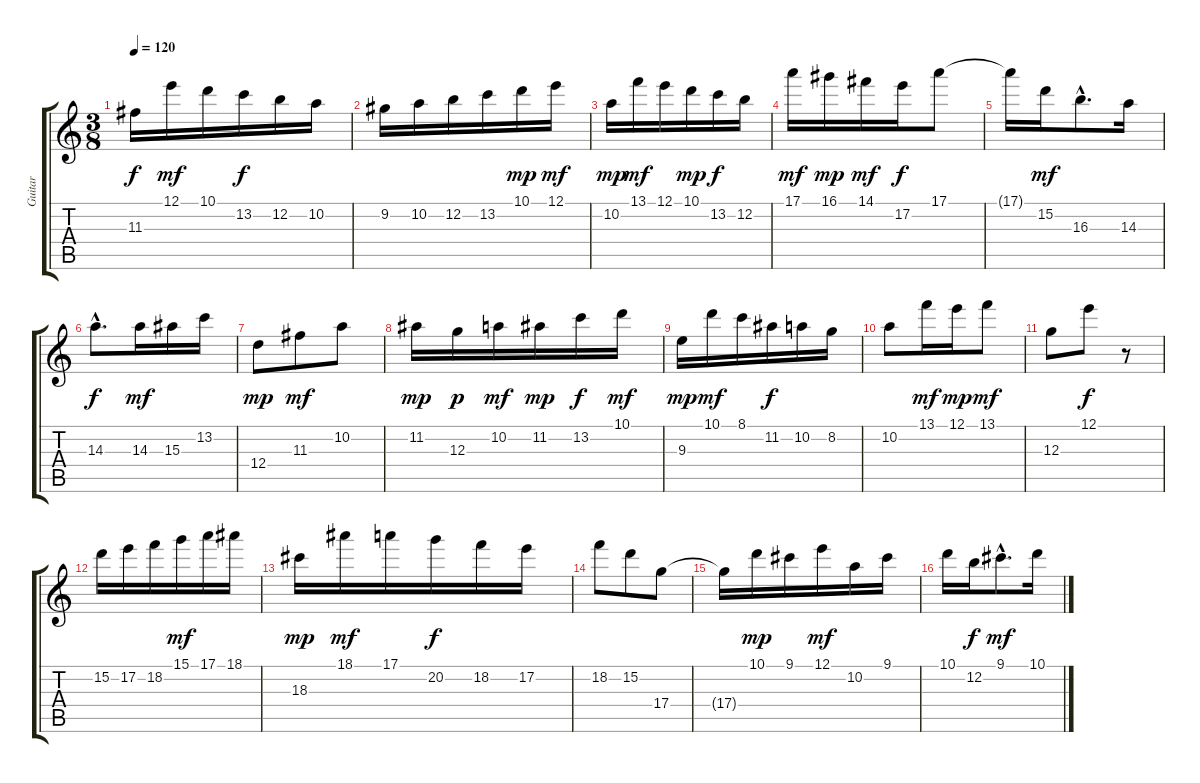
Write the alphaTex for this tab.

\track ("Guitar" "Guitar") {instrument distortionguitar}
\staff {score tabs}
\tuning (E4 B3 G3 D3 A2 E2) {hide}
\ts (3 8)
\tempo 120
\clef g2
\ks c
11.3.16{dy f} 12.1.16{dy mf} 10.1.16 13.2.16{dy f} 12.2.16 10.2.16 |
9.2.16 10.2.16 12.2.16 13.2.16 10.1.16{dy mp} 12.1.16{dy mf} |
10.2.16{dy mp} 13.1.16{dy mf} 12.1.16 10.1.16{dy mp} 13.2.16{dy f} 12.2.16 |
17.1.16{dy mf} 16.1.16{dy mp} 14.1.16{dy mf} 17.2.16{dy f} 17.1.8 |
17.1{t}.16 15.2.16{dy mf} 16.3{hac}.8{d} 14.3.16 |
14.3{hac}.8{d dy f} 14.3.16{dy mf} 15.3.16 13.2.16 |
12.4.8{dy mp} 11.3.8{dy mf} 10.2.8 |
11.2.16{dy mp} 12.3.16{dy p} 10.2.16{dy mf} 11.2.16{dy mp} 13.2.16{dy f} 10.1.16{dy mf} |
9.3.16{dy mp} 10.1.16{dy mf} 8.1.16 11.2.16{dy f} 10.2.16 8.2.16 |
10.2.8 13.1.16{dy mf} 12.1.16{dy mp} 13.1.8{dy mf} |
12.3.8 12.1.8{dy f} r.8 |
15.2.16 17.2.16 18.2.16 15.1.16{dy mf} 17.1.16 18.1.16 |
18.3.16{dy mp} 18.1.16{dy mf} 17.1.16 20.2.16{dy f} 18.2.16 17.2.16 |
18.2.8 15.2.8 17.4.8 |
17.4{t}.16 10.1.16{dy mp} 9.1.16 12.1.16{dy mf} 10.2.16 9.1.16 |
10.1.16 12.2.16{dy f} 9.1{hac}.8{d dy mf} 10.1.16
